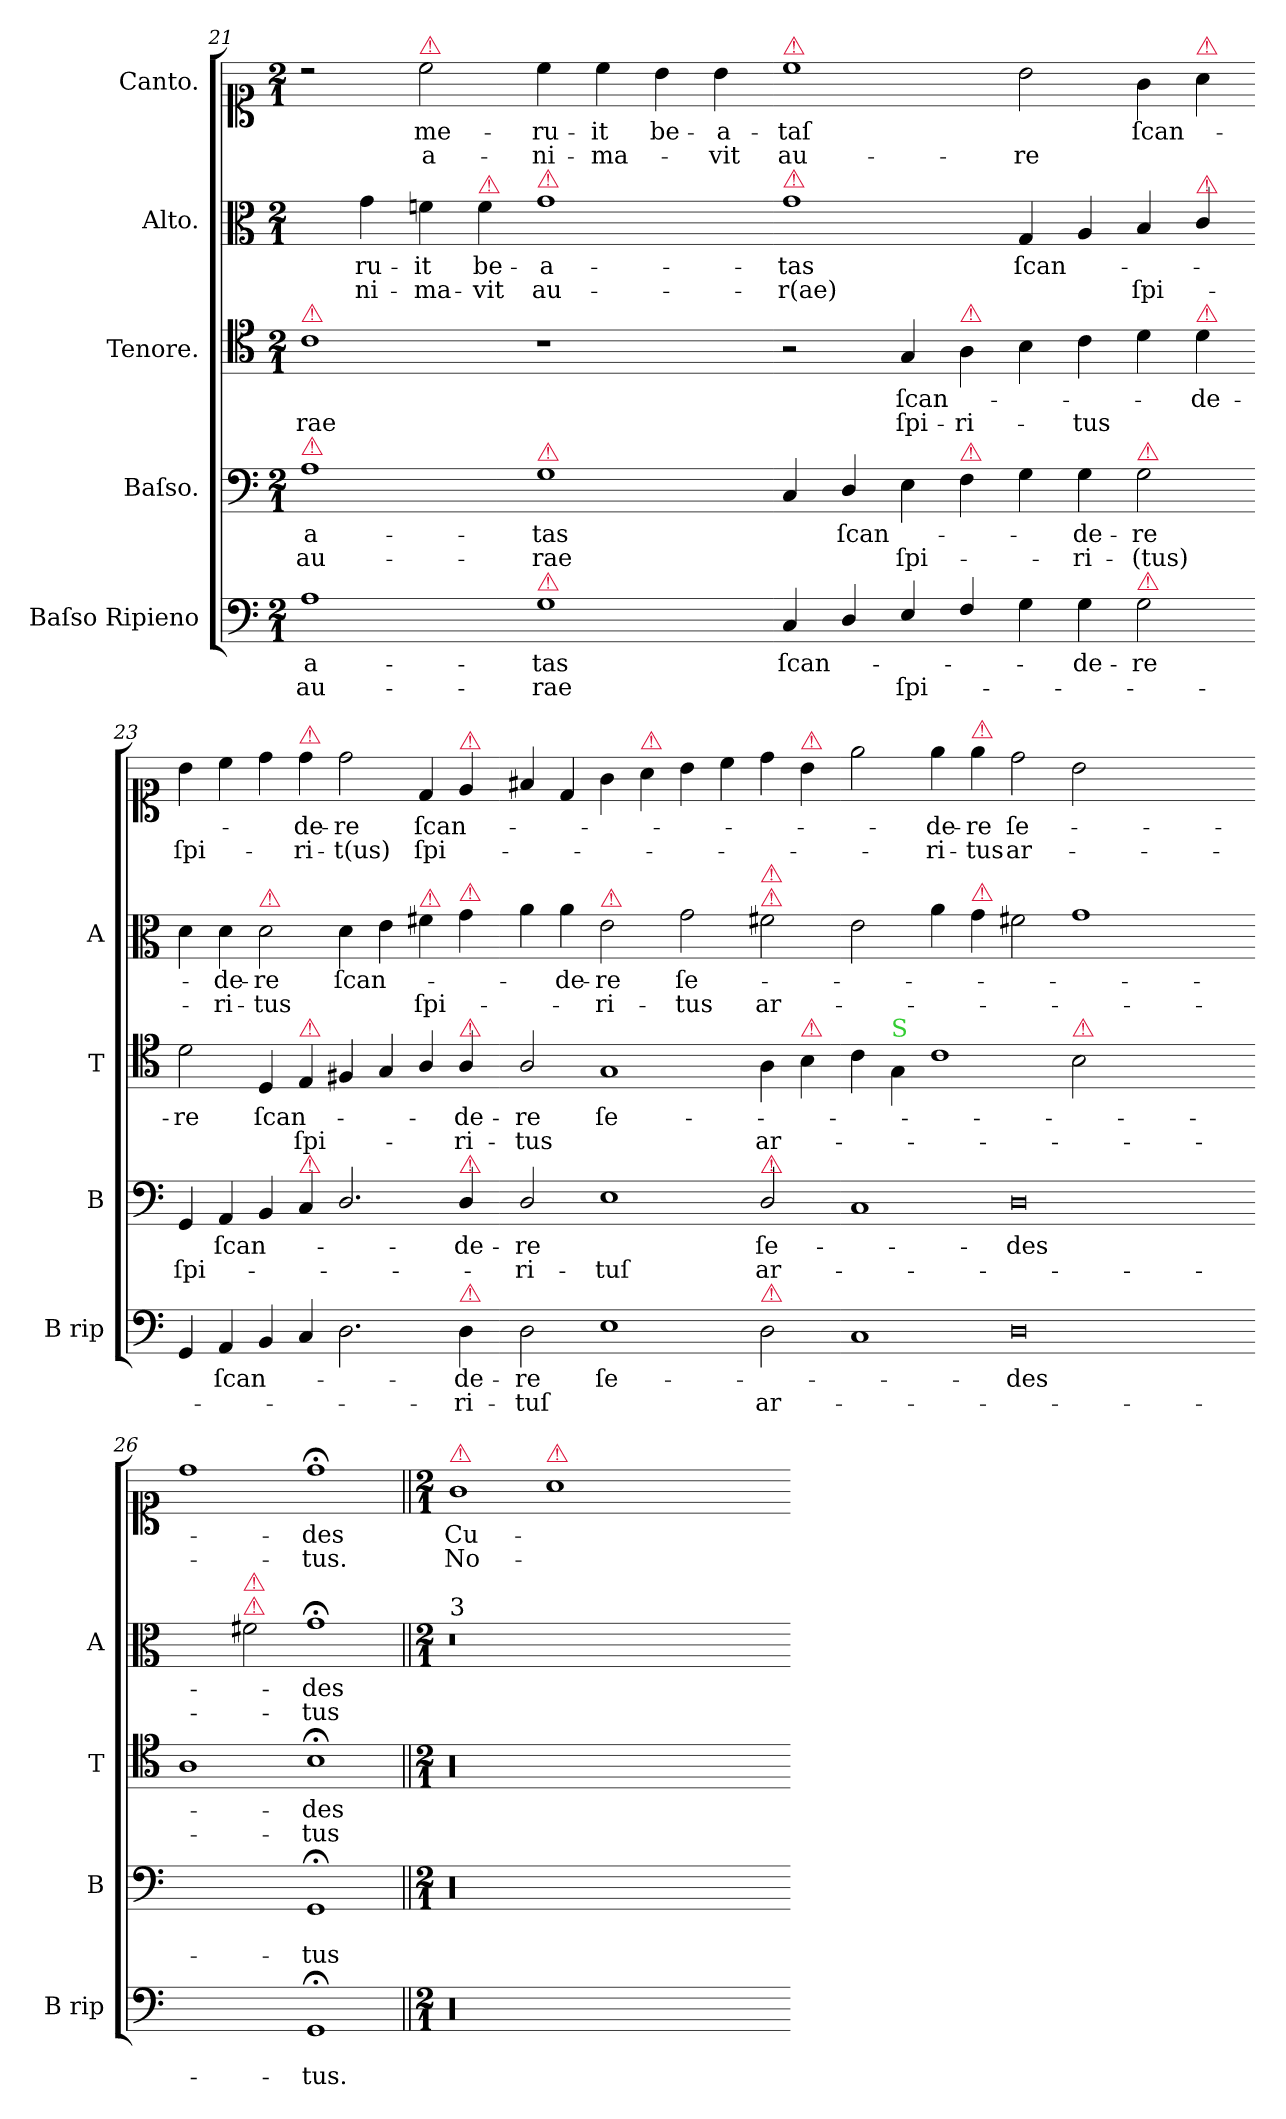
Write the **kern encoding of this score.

**kern	**text	**text	**kern	**text	**text	**kern	**text	**text	**kern	**text	**text	**kern	**text	**text
*part5	*part5	*part5	*part4	*part4	*part4	*part3	*part3	*part3	*part2	*part2	*part2	*part1	*part1	*part1
*staff5	*staff5	*staff5	*staff4	*staff4	*staff4	*staff3	*staff3	*staff3	*staff2	*staff2	*staff2	*staff1	*staff1	*staff1
*I"Baſso Ripieno	*	*	*I"Baſso.	*	*	*I"Tenore.	*	*	*I"Alto.	*	*	*I"Canto.	*	*
*I'B rip	*	*	*I'B	*	*	*I'T	*	*	*I'A	*	*	*	*	*
*clefF4	*	*	*clefF4	*	*	*clefC4	*	*	*clefC3	*	*	*clefC1	*	*
*k[]	*	*	*k[]	*	*	*k[]	*	*	*k[]	*	*	*k[]	*	*
*M2/1	*	*	*M2/1	*	*	*M2/1	*	*	*M2/1	*	*	*M2/1	*	*
=21	=21	=21	=21	=21	=21	=21	=21	=21	=21	=21	=21	=21	=21	=21
!	!	!	!	!	!	!LO:TX:a:color=crimson:t=⚠	!	!	!	!	!	!	!	!
!	!	!	!LO:TX:a:color=crimson:t=⚠	!	!	!	!	!	!	!	!	!	!	!
1A	-a-	au-	1A	-a-	au-	1c	.	-rae	4ryy	.	.	2rb	.	.
.	.	.	.	.	.	.	.	.	4g\	-ru-	-ni-	.	.	.
!	!	!	!	!	!	!	!	!	!	!	!	!LO:TX:a:color=crimson:t=⚠	!	!
.	.	.	.	.	.	.	.	.	4fn\	-it	-ma-	2cc\	me-	a-
!	!	!	!	!	!	!	!	!	!LO:TX:a:color=crimson:t=⚠	!	!	!	!	!
.	.	.	.	.	.	.	.	.	4f\	be-	-vit	.	.	.
!	!	!	!	!	!	!	!	!	!LO:TX:a:color=crimson:t=⚠	!	!	!	!	!
!	!	!	!LO:TX:a:color=crimson:t=⚠	!	!	!	!	!	!	!	!	!	!	!
!LO:TX:a:color=crimson:t=⚠	!	!	!	!	!	!	!	!	!	!	!	!	!	!
1G	-tas	-rae	1G	-tas	-rae	1r	.	.	1g	-a-	au-	4cc\	-ru-	-ni-
.	.	.	.	.	.	.	.	.	.	.	.	4cc\	-it	-ma-
.	.	.	.	.	.	.	.	.	.	.	.	4b\	be-	.
.	.	.	.	.	.	.	.	.	.	.	.	4b\	-a-	-vit
=22-	=22-	=22-	=22-	=22-	=22-	=22-	=22-	=22-	=22-	=22-	=22-	=22-	=22-	=22-
!	!	!	!	!	!	!	!	!	!	!	!	!LO:TX:a:color=crimson:t=⚠	!	!
!	!	!	!	!	!	!	!	!	!LO:TX:a:color=crimson:t=⚠	!	!	!	!	!
4C/	ſcan-	.	4C/	.	.	2r	.	.	1g	-tas	-r(ae)	1cc	-taſ	au-
4D/	.	.	4D/	ſcan-	.	.	.	.	.	.	.	.	.	.
4E/	.	ſpi-	4E\	.	ſpi-	4G/	ſcan-	ſpi-	.	.	.	.	.	.
!	!	!	!	!	!	!LO:TX:a:color=crimson:t=⚠	!	!	!	!	!	!	!	!
!	!	!	!LO:TX:a:color=crimson:t=⚠	!	!	!	!	!	!	!	!	!	!	!
4F/	.	.	4F\	.	.	4A\	.	-ri-	.	.	.	.	.	.
4G\	.	.	4G\	.	.	4B\	.	.	4G/	ſcan-	.	2b\	.	-re
4G\	-de-	.	4G\	-de-	-ri-	4c\	.	-tus	4A/	.	.	.	.	.
!	!	!	!LO:TX:a:color=crimson:t=⚠	!	!	!	!	!	!	!	!	!	!	!
!LO:TX:a:color=crimson:t=⚠	!	!	!	!	!	!	!	!	!	!	!	!	!	!
2G\	-re	.	2G\	-re	-(tus)	4d\	.	.	4B/	.	ſpi-	4g\	ſcan-	.
!	!	!	!	!	!	!	!	!	!	!	!	!LO:TX:a:color=crimson:t=⚠	!	!
!	!	!	!	!	!	!	!	!	!LO:TX:a:color=crimson:t=⚠	!	!	!	!	!
!	!	!	!	!	!	!LO:TX:a:color=crimson:t=⚠	!	!	!	!	!	!	!	!
.	.	.	.	.	.	4d\	-de-	.	4c/	.	.	4a\	.	.
=23-	=23-	=23-	=23-	=23-	=23-	=23-	=23-	=23-	=23-	=23-	=23-	=23-	=23-	=23-
4GG/	.	.	4GG/	.	ſpi-	2d\	-re	.	4d\	.	.	4b\	.	ſpi-
4AA/	ſcan-	.	4AA/	ſcan-	.	.	.	.	4d\	-de-	-ri-	4cc\	.	.
!	!	!	!	!	!	!	!	!	!LO:TX:a:color=crimson:t=⚠	!	!	!	!	!
!	!	!	!	!	!	!	!LO:LY:i	!	!	!	!	!	!	!
4BB/	.	.	4BB/	.	.	4D/	ſcan-	.	2d\	-re	-tus	4dd\	.	.
!	!	!	!	!	!	!	!	!	!	!	!	!LO:TX:a:color=crimson:t=⚠	!	!
!	!	!	!	!	!	!LO:TX:a:color=crimson:t=⚠	!	!	!	!	!	!	!	!
!	!	!	!LO:TX:a:color=crimson:t=⚠	!	!	!	!	!	!	!	!	!	!	!
4C/	.	.	4C/	.	.	4E/	.	ſpi-	.	.	.	4dd\	-de-	-ri-
2.D\	.	.	2.D/	.	.	4F#X/	.	.	4d\	ſcan-	.	2dd\	-re	-t(us)
.	.	.	.	.	.	4G/	.	.	4e\	.	.	.	.	.
!	!	!	!	!	!	!	!	!	!LO:TX:a:color=crimson:t=⚠	!	!	!	!	!
.	.	.	.	.	.	4A/	.	.	4f#X\	.	ſpi-	4d/	ſcan-	ſpi-
!	!	!	!	!	!	!	!	!	!	!	!	!LO:TX:a:color=crimson:t=⚠	!	!
!	!	!	!	!	!	!	!	!	!LO:TX:a:color=crimson:t=⚠	!	!	!	!	!
!	!	!	!	!	!	!LO:TX:a:color=crimson:t=⚠	!	!	!	!	!	!	!	!
!	!	!	!LO:TX:a:color=crimson:t=⚠	!	!	!	!	!	!	!	!	!	!	!
!LO:TX:a:color=crimson:t=⚠	!	!	!	!	!	!	!	!	!	!	!	!	!	!
!	!	!	!	!	!	!	!LO:LY:i	!	!	!	!	!	!	!
4D\	-de-	-ri-	4D/	-de-	.	4A/	-de-	-ri-	4g\	.	.	4e/	.	.
=24-	=24-	=24-	=24-	=24-	=24-	=24-	=24-	=24-	=24-	=24-	=24-	=24-	=24-	=24-
!	!	!	!	!	!	!	!LO:LY:i	!	!	!	!	!	!	!
2D\	-re	-tuſ	2D/	-re	-ri-	2A/	-re	-tus	4a\	.	.	4f#X/	.	.
.	.	.	.	.	.	.	.	.	4a\	-de-	.	4d/	.	.
!	!	!	!	!	!	!	!	!	!LO:TX:a:color=crimson:t=⚠	!	!	!	!	!
1E	ſe-	.	1E	.	-tuſ	1G	ſe-	.	2e\	-re	-ri-	4g\	.	.
!	!	!	!	!	!	!	!	!	!	!	!	!LO:TX:a:color=crimson:t=⚠	!	!
.	.	.	.	.	.	.	.	.	.	.	.	4a\	.	.
.	.	.	.	.	.	.	.	.	2g\	ſe-	-tus	4b\	.	.
.	.	.	.	.	.	.	.	.	.	.	.	4cc\	.	.
!	!	!	!	!	!	!	!	!	!LO:TX:a:color=crimson:t=⚠	!	!	!	!	!
!	!	!	!	!	!	!	!	!	!LO:TX:a:color=crimson:t=⚠	!	!	!	!	!
!	!	!	!LO:TX:a:color=crimson:t=⚠	!	!	!	!	!	!	!	!	!	!	!
!LO:TX:a:color=crimson:t=⚠	!	!	!	!	!	!	!	!	!	!	!	!	!	!
2D\	.	ar-	2D/	ſe-	ar-	4A\	.	ar-	2f#X\	.	ar-	4dd\	.	.
!	!	!	!	!	!	!	!	!	!	!	!	!LO:TX:a:color=crimson:t=⚠	!	!
!	!	!	!	!	!	!LO:TX:a:color=crimson:t=⚠	!	!	!	!	!	!	!	!
.	.	.	.	.	.	4B\	.	.	.	.	.	4b\	.	.
=25-	=25-	=25-	=25-	=25-	=25-	=25-	=25-	=25-	=25-	=25-	=25-	=25-	=25-	=25-
1C	.	.	1C	.	.	4c\	.	.	2e\	.	.	2ee\	.	.
!	!	!	!	!	!	!LO:TX:a:color=limegreen:t=S	!	!	!	!	!	!	!	!
.	.	.	.	.	.	4G\	.	.	.	.	.	.	.	.
.	.	.	.	.	.	1c	.	.	4a\	.	.	4ee\	-de-	-ri-
!	!	!	!	!	!	!	!	!	!	!	!	!LO:TX:a:color=crimson:t=⚠	!	!
!	!	!	!	!	!	!	!	!	!LO:TX:a:color=crimson:t=⚠	!	!	!	!	!
.	.	.	.	.	.	.	.	.	4g\	.	.	4ee\	-re	-tus
0D	-des	.	0D	-des	.	.	.	.	2f#X\	.	.	2dd\	ſe-	ar-
!	!	!	!	!	!	!LO:TX:a:color=crimson:t=⚠	!	!	!	!	!	!	!	!
.	.	.	.	.	.	2B\	.	.	1g\	.	.	2b\	.	.
.	.	.	.	.	.	1ryy	.	.	.	.	.	1ryy	.	.
.	.	.	.	.	.	.	.	.	2ryy	.	.	.	.	.
=26-	=26-	=26-	=26-	=26-	=26-	=26-	=26-	=26-	=26-	=26-	=26-	=26-	=26-	=26-
1ryy	.	.	1ryy	.	.	1A	.	.	2ryy	.	.	1dd	.	.
!	!	!	!	!	!	!	!	!	!LO:TX:a:color=crimson:t=⚠	!	!	!	!	!
!	!	!	!	!	!	!	!	!	!LO:TX:a:color=crimson:t=⚠	!	!	!	!	!
.	.	.	.	.	.	.	.	.	2f#X\	.	.	.	.	.
1GG;<;	.	-tus.	1GG;<;	.	-tus	1B;<;	-des	-tus	1g;<;	-des	-tus	1dd;<;	-des	-tus.
=27||	=27||	=27||	=27||	=27||	=27||	=27||	=27||	=27||	=27||	=27||	=27||	=27||	=27||	=27||
*M2/1	*	*	*M2/1	*	*	*M2/1	*	*	*M2/1	*	*	*M2/1	*	*
!	!	!	!	!	!	!	!	!	!	!	!	!LO:TX:a:color=crimson:t=⚠	!	!
!	!	!	!	!	!	!	!	!	!LO:TX:a:t=3	!	!	!	!	!
00r	.	.	00r	.	.	00r	.	.	0r	.	.	1g	Cu-	No-
!	!	!	!	!	!	!	!	!	!	!	!	!LO:TX:a:color=crimson:t=⚠	!	!
.	.	.	.	.	.	.	.	.	.	.	.	1a	.	.
.	.	.	.	.	.	.	.	.	0ryy	.	.	0ryy	.	.
=-	=-	=-	=-	=-	=-	=-	=-	=-	=-	=-	=-	=-	=-	=-
*-	*-	*-	*-	*-	*-	*-	*-	*-	*-	*-	*-	*-	*-	*-
